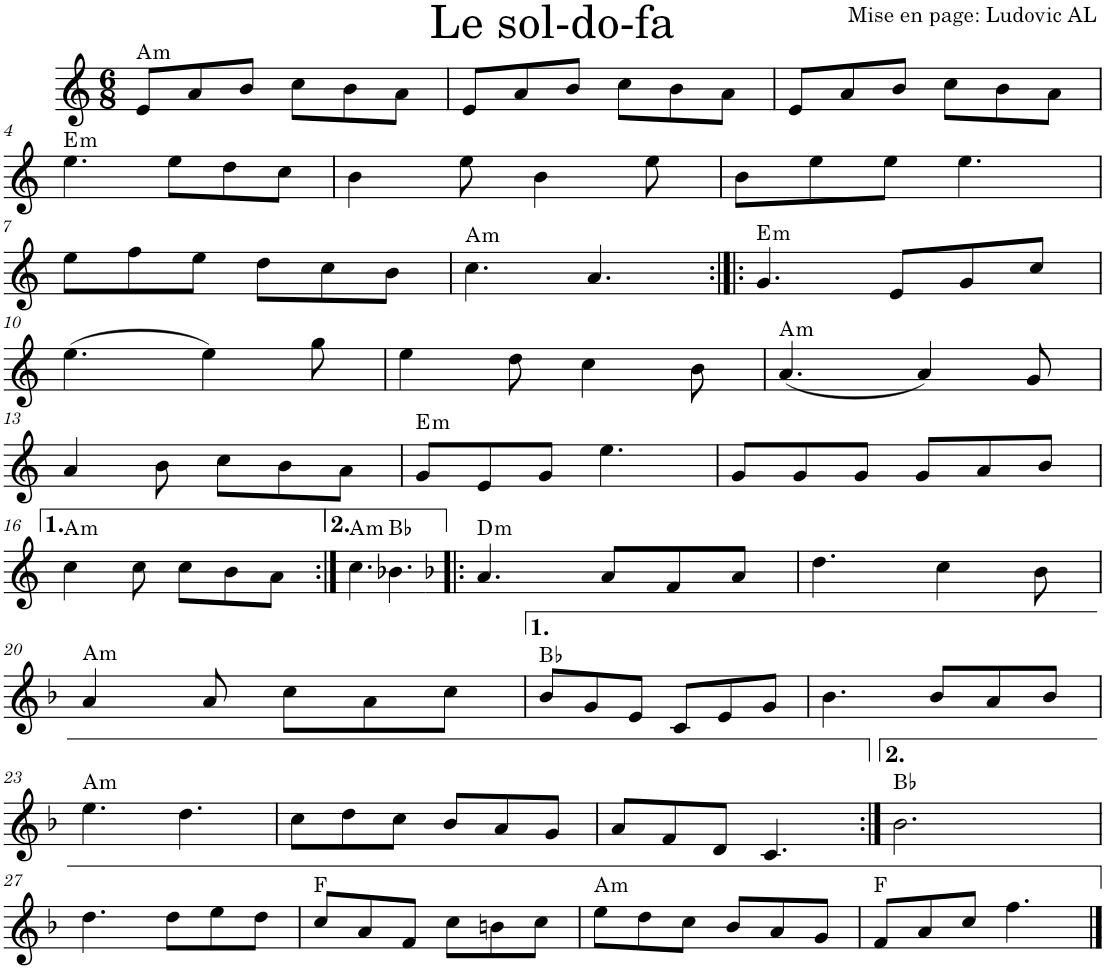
**kern	**harte
*part1	*part1
*staff1	*
*I"Violon	*
*I'Vln.	*
*clefG2	*
*k[]	*
*M6/8	*
=1	=1
!	!LO:H:kt=m
8e/L	A:min
8a/	.
8b/J	.
8cc\L	.
8b\	.
8a\J	.
=2	=2
8e/L	.
8a/	.
8b/J	.
8cc\L	.
8b\	.
8a\J	.
=3	=3
8e/L	.
8a/	.
8b/J	.
8cc\L	.
8b\	.
8a\J	.
!!LO:LB:g=z
=4	=4
!	!LO:H:kt=m
4.ee\	E:min
8ee\L	.
8dd\	.
8cc\J	.
=5	=5
4b\	.
8ee\	.
4b\	.
8ee\	.
=6	=6
8b\L	.
8ee\	.
8ee\J	.
4.ee\	.
!!LO:LB:g=z
=7	=7
8ee\L	.
8ff\	.
8ee\J	.
8dd\L	.
8cc\	.
8b\J	.
=8	=8
!	!LO:H:kt=m
4.cc\	A:min
4.a/	.
=9:|!|:	=9:|!|:
!	!LO:H:kt=m
4.g/	E:min
8e/L	.
8g/	.
8cc/J	.
!!LO:LB:g=z
=10	=10
(4.ee\	.
4ee\)	.
8gg\	.
=11	=11
4ee\	.
8dd\	.
4cc\	.
8b\	.
=12	=12
!	!LO:H:kt=m
(4.a/	A:min
4a/)	.
8g/	.
!!LO:LB:g=z
=13	=13
4a/	.
8b\	.
8cc\L	.
8b\	.
8a\J	.
=14	=14
!	!LO:H:kt=m
8g/L	E:min
8e/	.
8g/J	.
4.ee\	.
=15	=15
8g/L	.
8g/	.
8g/J	.
8g/L	.
8a/	.
8b/J	.
!!LO:LB:g=z
=16	=16
!	!LO:H:kt=m
4cc\	A:min
8cc\	.
8cc\L	.
8b\	.
8a\J	.
=17:|!	=17:|!
!	!LO:H:kt=m
4.cc\	A:min
4.b-X\	Bb:maj
=18!|:	=18!|:
*k[b-]	*
!	!LO:H:kt=m
4.a/	D:min
8a/L	.
8f/	.
8a/J	.
=19	=19
4.dd\	.
4cc\	.
8b-\	.
!!LO:LB:g=z
=20	=20
!	!LO:H:kt=m
4a/	A:min
8a/	.
8cc\L	.
8a\	.
8cc\J	.
=21	=21
8b-/L	Bb:maj
8g/	.
8e/J	.
8c/L	.
8e/	.
8g/J	.
=22	=22
4.b-\	.
8b-/L	.
8a/	.
8b-/J	.
!!LO:LB:g=z
=23	=23
!	!LO:H:kt=m
4.ee\	A:min
4.dd\	.
=24	=24
8cc\L	.
8dd\	.
8cc\J	.
8b-/L	.
8a/	.
8g/J	.
=25	=25
8a/L	.
8f/	.
8d/J	.
4.c/	.
=26:|!	=26:|!
2.b-\	Bb:maj
!!LO:LB:g=z
=27	=27
4.dd\	.
8dd\L	.
8ee\	.
8dd\J	.
=28	=28
8cc/L	F:maj
8a/	.
8f/J	.
8cc\L	.
8bn\	.
8cc\J	.
=29	=29
!	!LO:H:kt=m
8ee\L	A:min
8dd\	.
8cc\J	.
8b-/L	.
8a/	.
8g/J	.
=30	=30
8f/L	F:maj
8a/	.
8cc/J	.
4.ff\	.
==	==
*-	*-
